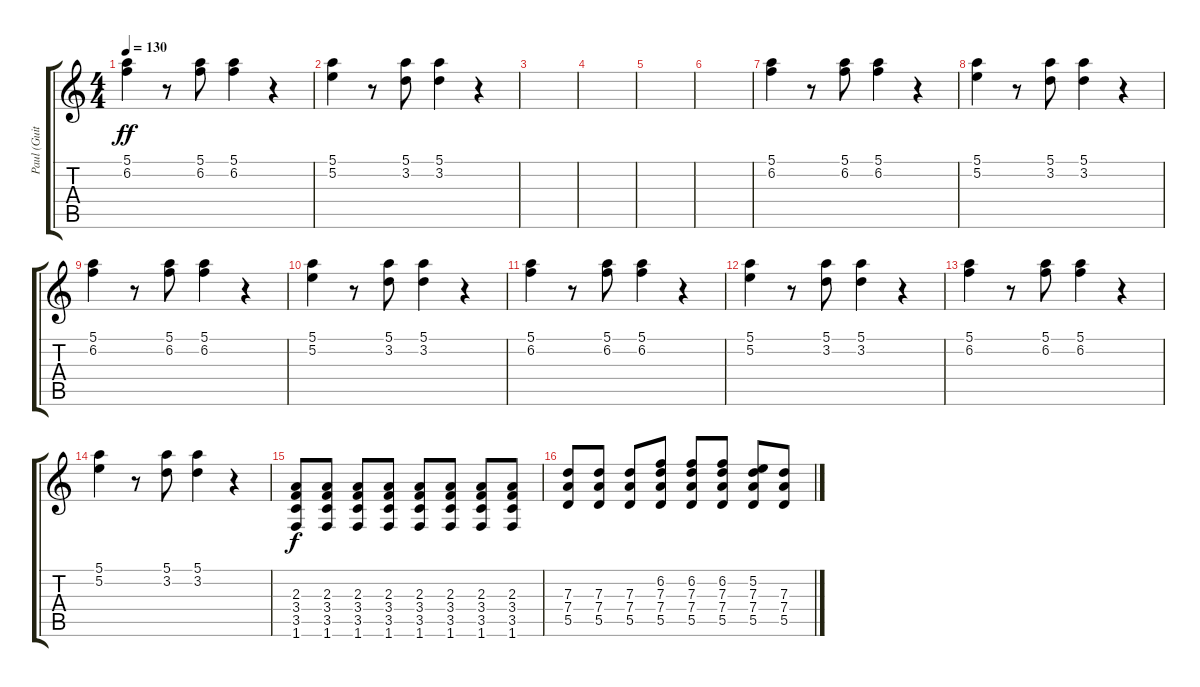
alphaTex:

\track ("Paul (Guitar 1)" "Paul (Guit") {instrument overdrivenguitar}
\staff {score tabs}
\tuning (E4 B3 G3 D3 A2 E2) {hide}
\ts (4 4)
\tempo 130
\clef g2
\ks c
(5.1 6.2).4{dy ff} r.8 (5.1 6.2).8 (5.1 6.2).4 r.4 |
(5.1 5.2).4 r.8 (5.1 3.2).8 (5.1 3.2).4 r.4 |
|
|
|
|
(5.1 6.2).4 r.8 (5.1 6.2).8 (5.1 6.2).4 r.4 |
(5.1 5.2).4 r.8 (5.1 3.2).8 (5.1 3.2).4 r.4 |
(5.1 6.2).4 r.8 (5.1 6.2).8 (5.1 6.2).4 r.4 |
(5.1 5.2).4 r.8 (5.1 3.2).8 (5.1 3.2).4 r.4 |
(5.1 6.2).4 r.8 (5.1 6.2).8 (5.1 6.2).4 r.4 |
(5.1 5.2).4 r.8 (5.1 3.2).8 (5.1 3.2).4 r.4 |
(5.1 6.2).4 r.8 (5.1 6.2).8 (5.1 6.2).4 r.4 |
(5.1 5.2).4 r.8 (5.1 3.2).8 (5.1 3.2).4 r.4 |
(2.3 3.4 3.5 1.6).8{dy f} (2.3 3.4 3.5 1.6).8 (2.3 3.4 3.5 1.6).8 (2.3 3.4 3.5 1.6).8 (2.3 3.4 3.5 1.6).8 (2.3 3.4 3.5 1.6).8 (2.3 3.4 3.5 1.6).8 (2.3 3.4 3.5 1.6).8 |
(7.3 7.4 5.5).8 (7.3 7.4 5.5).8 (7.3 7.4 5.5).8 (6.2 7.3 7.4 5.5).8 (6.2 7.3 7.4 5.5).8 (6.2 7.3 7.4 5.5).8 (5.2 7.3 7.4 5.5).8 (7.3 7.4 5.5).8
